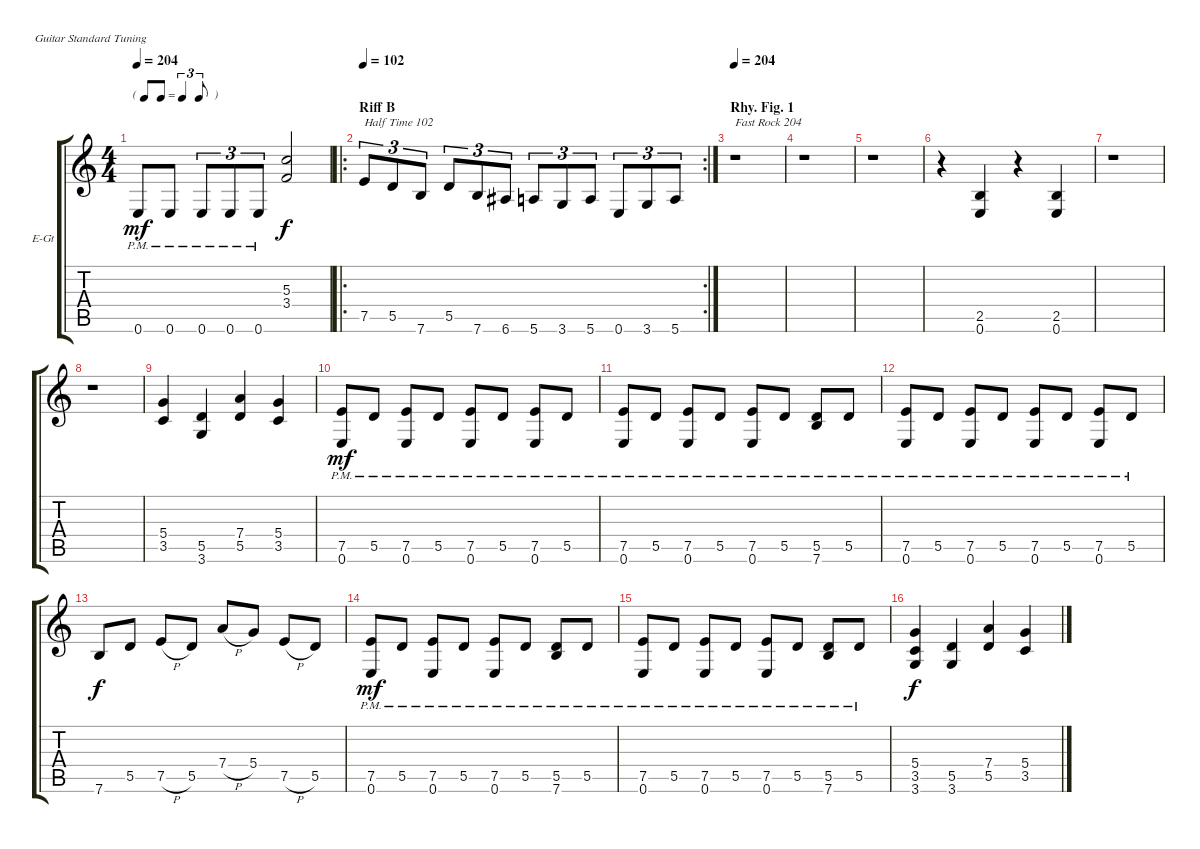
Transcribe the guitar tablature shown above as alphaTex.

\bracketExtendMode groupsimilarinstruments
\firstSystemTrackNameOrientation horizontal
\otherSystemsTrackNameOrientation horizontal
\track ("Gtr I Rhytm" "E-Gt") {instrument overdrivenguitar}
\staff {score tabs}
\tuning (E4 B3 G3 D3 A2 E2)
\ts (4 4)
\tf triplet8th
\tempo 204
\clef g2
\ks c
0.6{pm}.8{dy mf} 0.6{pm}.8 0.6{pm}.8{tu (3 2)} 0.6{pm}.8{tu (3 2)} 0.6{pm}.8{tu (3 2)} (5.3 3.4).2{dy f} |
\ro
\rc 2
\section ("" "Riff B")
\tempo 102
7.5.8{tu (3 2) txt "Half Time 102"} 5.5.8{tu (3 2)} 7.6.8{tu (3 2)} 5.5.8{tu (3 2)} 7.6.8{tu (3 2)} 6.6.8{tu (3 2)} 5.6.8{tu (3 2)} 3.6.8{tu (3 2)} 5.6.8{tu (3 2)} 0.6.8{tu (3 2)} 3.6.8{tu (3 2)} 5.6.8{tu (3 2)} |
\section ("" "Rhy. Fig. 1")
\tempo 204
r.1{txt "Fast Rock 204"} |
r.1 |
r.1 |
r.4 (2.5 0.6).4 r.4 (2.5 0.6).4 |
r.1 |
r.1 |
(5.4 3.5).4 (5.5 3.6).4 (7.4 5.5).4 (5.4 3.5).4 |
(7.5{pm} 0.6{pm}).8{dy mf} 5.5{pm}.8 (7.5{pm} 0.6{pm}).8 5.5{pm}.8 (7.5{pm} 0.6{pm}).8 5.5{pm}.8 (7.5{pm} 0.6{pm}).8 5.5{pm}.8 |
(7.5{pm} 0.6{pm}).8 5.5{pm}.8 (7.5{pm} 0.6{pm}).8 5.5{pm}.8 (7.5{pm} 0.6{pm}).8 5.5{pm}.8 (5.5{pm} 7.6{pm}).8 5.5{pm}.8 |
(7.5{pm} 0.6{pm}).8 5.5{pm}.8 (7.5{pm} 0.6{pm}).8 5.5{pm}.8 (7.5{pm} 0.6{pm}).8 5.5{pm}.8 (7.5{pm} 0.6{pm}).8 5.5{pm}.8 |
7.6.8{dy f} 5.5.8 7.5{h}.8 5.5.8 7.4{h}.8 5.4.8 7.5{h}.8 5.5.8 |
(7.5{pm} 0.6{pm}).8{dy mf} 5.5{pm}.8 (7.5{pm} 0.6{pm}).8 5.5{pm}.8 (7.5{pm} 0.6{pm}).8 5.5{pm}.8 (5.5{pm} 7.6{pm}).8 5.5{pm}.8 |
(7.5{pm} 0.6{pm}).8 5.5{pm}.8 (7.5{pm} 0.6{pm}).8 5.5{pm}.8 (7.5{pm} 0.6{pm}).8 5.5{pm}.8 (5.5{pm} 7.6{pm}).8 5.5{pm}.8 |
(5.4 3.5 3.6).4{dy f} (5.5 3.6).4 (7.4 5.5).4 (5.4 3.5).4
